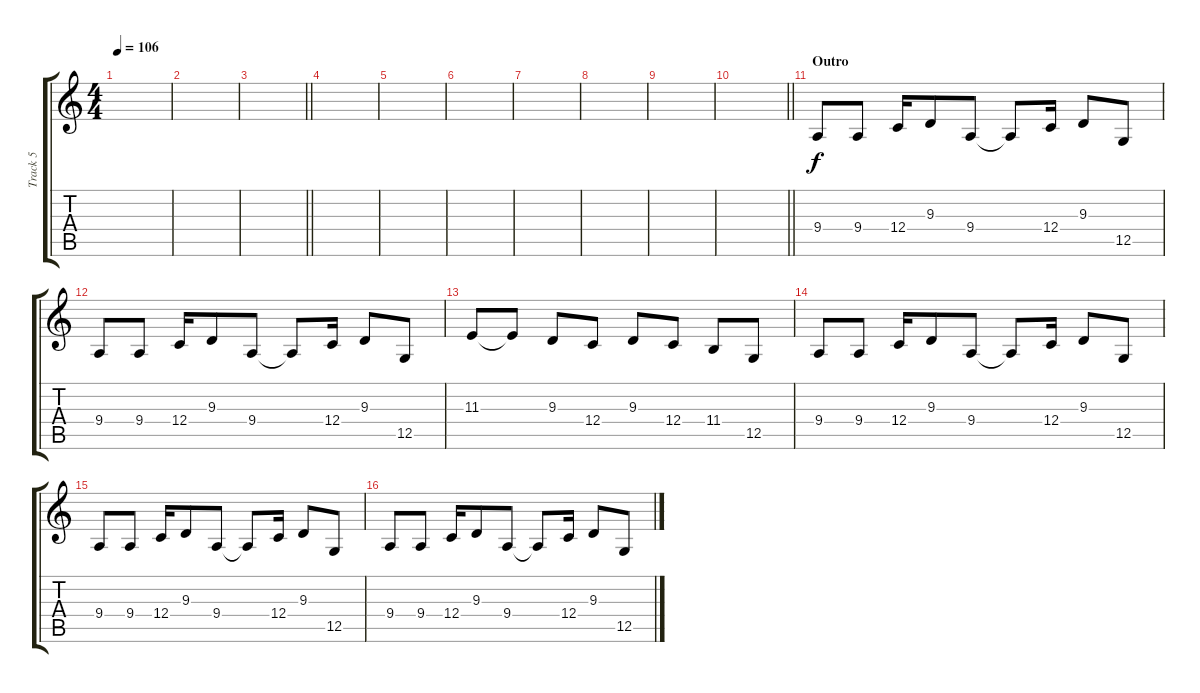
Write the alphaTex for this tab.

\track ("Track 5" "Track 5") {instrument acousticgrandpiano}
\staff {score tabs}
\tuning (D4 A3 F3 C3 G2 D2) {hide}
\ts (4 4)
\tempo 106
\clef g2
\ks c
|
|
\barLineRight lightlight
|
\section ("" "")
|
|
|
|
|
|
\barLineRight lightlight
|
\section ("" "Outro")
9.4.8 9.4.8 12.4.16 9.3.8 9.4.8 9.4{t}.8 12.4.16 9.3.8 12.5.8 |
9.4.8 9.4.8 12.4.16 9.3.8 9.4.8 9.4{t}.8 12.4.16 9.3.8 12.5.8 |
11.3.8 11.3{t}.8 9.3.8 12.4.8 9.3.8 12.4.8 11.4.8 12.5.8 |
9.4.8 9.4.8 12.4.16 9.3.8 9.4.8 9.4{t}.8 12.4.16 9.3.8 12.5.8 |
9.4.8 9.4.8 12.4.16 9.3.8 9.4.8 9.4{t}.8 12.4.16 9.3.8 12.5.8 |
9.4.8 9.4.8 12.4.16 9.3.8 9.4.8 9.4{t}.8 12.4.16 9.3.8 12.5.8
